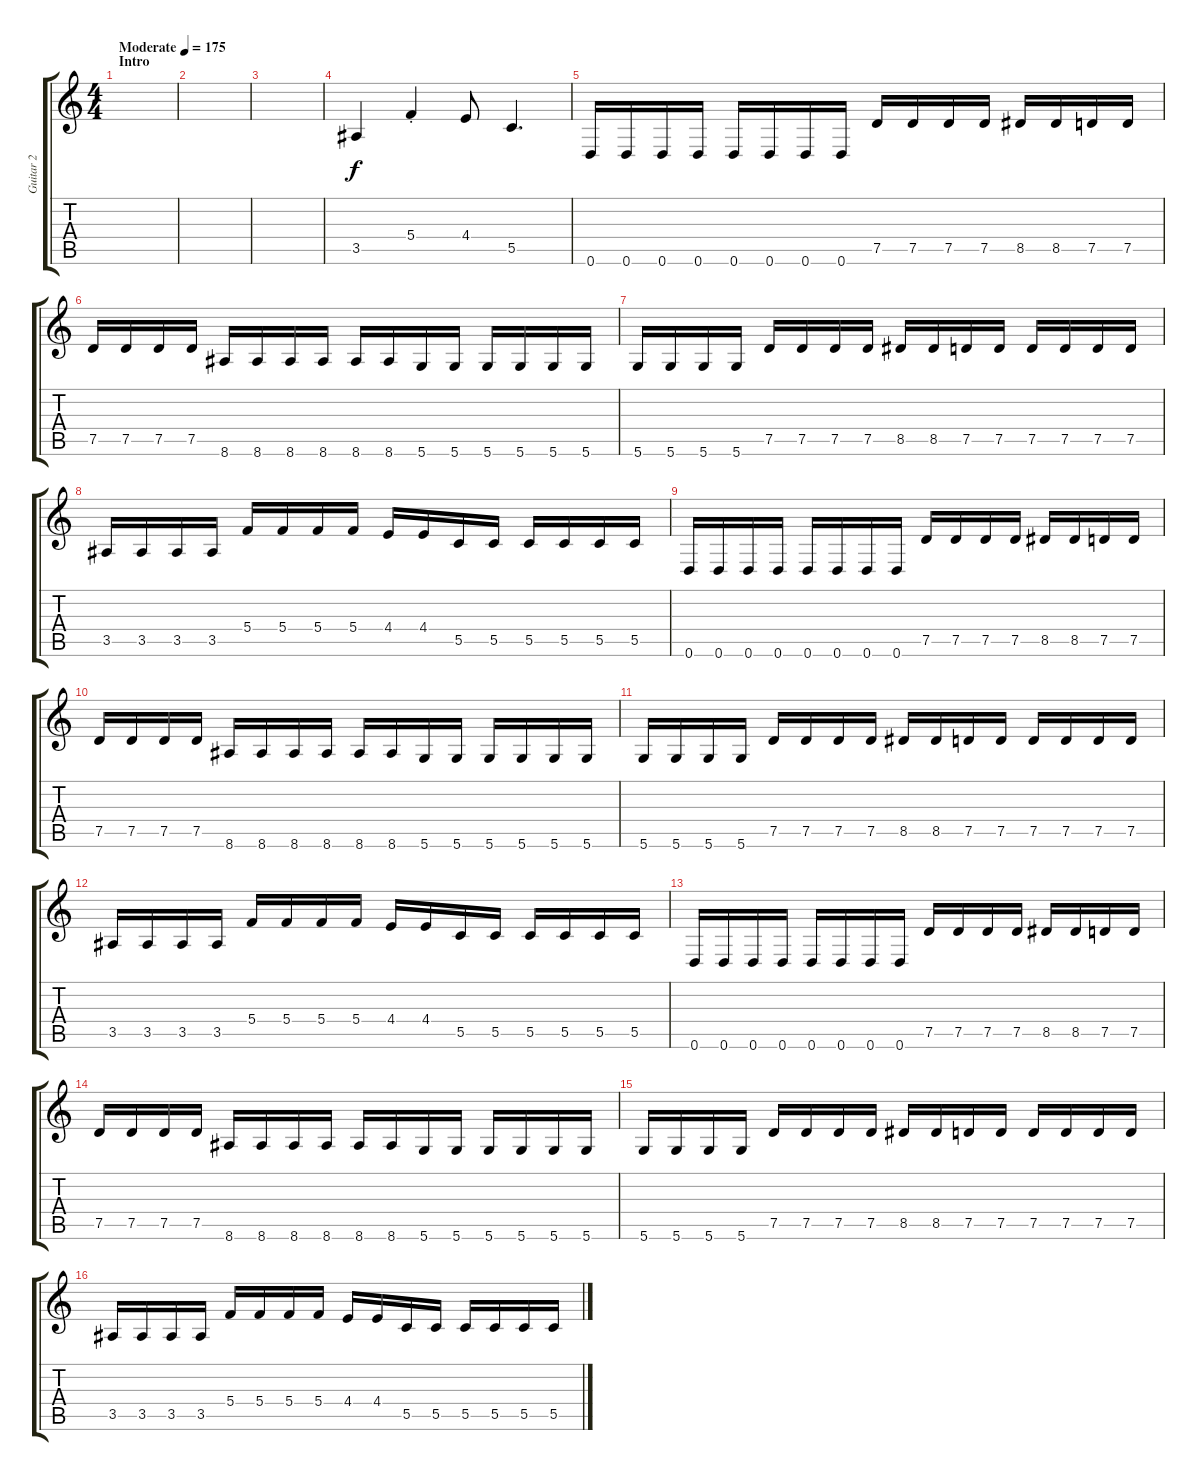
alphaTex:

\track ("Guitar 2" "Guitar 2") {instrument distortionguitar}
\staff {score tabs}
\tuning (D4 A3 F3 C3 G2 D2) {hide}
\ts (4 4)
\section ("" "Intro")
\tempo (175 "Moderate")
\clef g2
\ks c
|
|
|
3.5.4 5.4{st}.4 4.4.8 5.5.4{d} |
0.6.16 0.6.16 0.6.16 0.6.16 0.6.16 0.6.16 0.6.16 0.6.16 7.5.16 7.5.16 7.5.16 7.5.16 8.5.16 8.5.16 7.5.16 7.5.16 |
7.5.16 7.5.16 7.5.16 7.5.16 8.6.16 8.6.16 8.6.16 8.6.16 8.6.16 8.6.16 5.6.16 5.6.16 5.6.16 5.6.16 5.6.16 5.6.16 |
5.6.16 5.6.16 5.6.16 5.6.16 7.5.16 7.5.16 7.5.16 7.5.16 8.5.16 8.5.16 7.5.16 7.5.16 7.5.16 7.5.16 7.5.16 7.5.16 |
3.5.16 3.5.16 3.5.16 3.5.16 5.4.16 5.4.16 5.4.16 5.4.16 4.4.16 4.4.16 5.5.16 5.5.16 5.5.16 5.5.16 5.5.16 5.5.16 |
0.6.16 0.6.16 0.6.16 0.6.16 0.6.16 0.6.16 0.6.16 0.6.16 7.5.16 7.5.16 7.5.16 7.5.16 8.5.16 8.5.16 7.5.16 7.5.16 |
7.5.16 7.5.16 7.5.16 7.5.16 8.6.16 8.6.16 8.6.16 8.6.16 8.6.16 8.6.16 5.6.16 5.6.16 5.6.16 5.6.16 5.6.16 5.6.16 |
5.6.16 5.6.16 5.6.16 5.6.16 7.5.16 7.5.16 7.5.16 7.5.16 8.5.16 8.5.16 7.5.16 7.5.16 7.5.16 7.5.16 7.5.16 7.5.16 |
3.5.16 3.5.16 3.5.16 3.5.16 5.4.16 5.4.16 5.4.16 5.4.16 4.4.16 4.4.16 5.5.16 5.5.16 5.5.16 5.5.16 5.5.16 5.5.16 |
0.6.16 0.6.16 0.6.16 0.6.16 0.6.16 0.6.16 0.6.16 0.6.16 7.5.16 7.5.16 7.5.16 7.5.16 8.5.16 8.5.16 7.5.16 7.5.16 |
7.5.16 7.5.16 7.5.16 7.5.16 8.6.16 8.6.16 8.6.16 8.6.16 8.6.16 8.6.16 5.6.16 5.6.16 5.6.16 5.6.16 5.6.16 5.6.16 |
5.6.16 5.6.16 5.6.16 5.6.16 7.5.16 7.5.16 7.5.16 7.5.16 8.5.16 8.5.16 7.5.16 7.5.16 7.5.16 7.5.16 7.5.16 7.5.16 |
3.5.16 3.5.16 3.5.16 3.5.16 5.4.16 5.4.16 5.4.16 5.4.16 4.4.16 4.4.16 5.5.16 5.5.16 5.5.16 5.5.16 5.5.16 5.5.16
